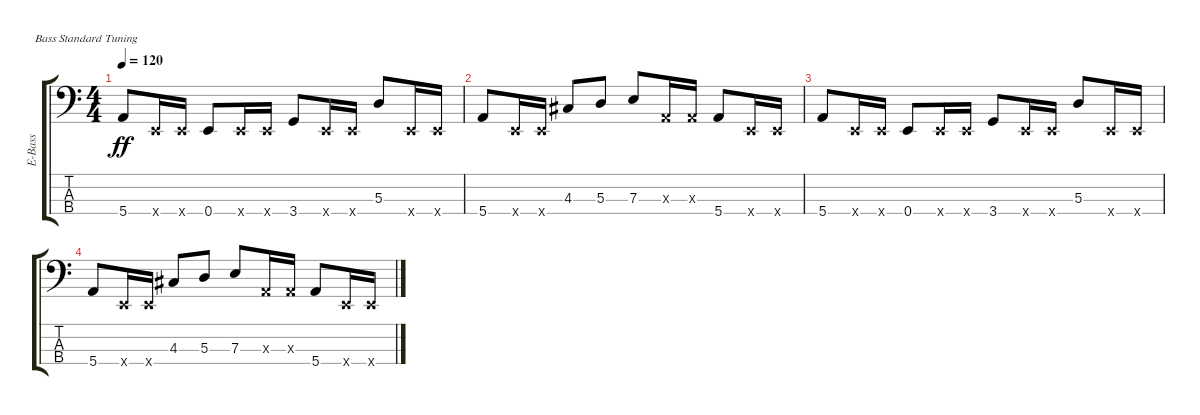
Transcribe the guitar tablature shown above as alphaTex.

\defaultSystemsLayout 4
\track ("Electric Bass" "E-Bass") {instrument electricbassfinger}
\staff {score tabs}
\tuning (G2 D2 A1 E1)
\ts (4 4)
\tempo 120
\clef f4
\scale
0.333333
\ks c
5.4.8{dy ff} 0.4{x}.16 0.4{x}.16 0.4.8 0.4{x}.16 0.4{x}.16 3.4.8 0.4{x}.16 0.4{x}.16 5.3.8 0.4{x}.16 0.4{x}.16 |
\scale
0.333333 5.4.8 0.4{x}.16 0.4{x}.16 4.3.8 5.3.8 7.3.8 0.3{x}.16 0.3{x}.16 5.4.8 0.4{x}.16 0.4{x}.16 |
5.4.8 0.4{x}.16 0.4{x}.16 0.4.8 0.4{x}.16 0.4{x}.16 3.4.8 0.4{x}.16 0.4{x}.16 5.3.8 0.4{x}.16 0.4{x}.16 |
5.4.8 0.4{x}.16 0.4{x}.16 4.3.8 5.3.8 7.3.8 0.3{x}.16 0.3{x}.16 5.4.8 0.4{x}.16 0.4{x}.16
